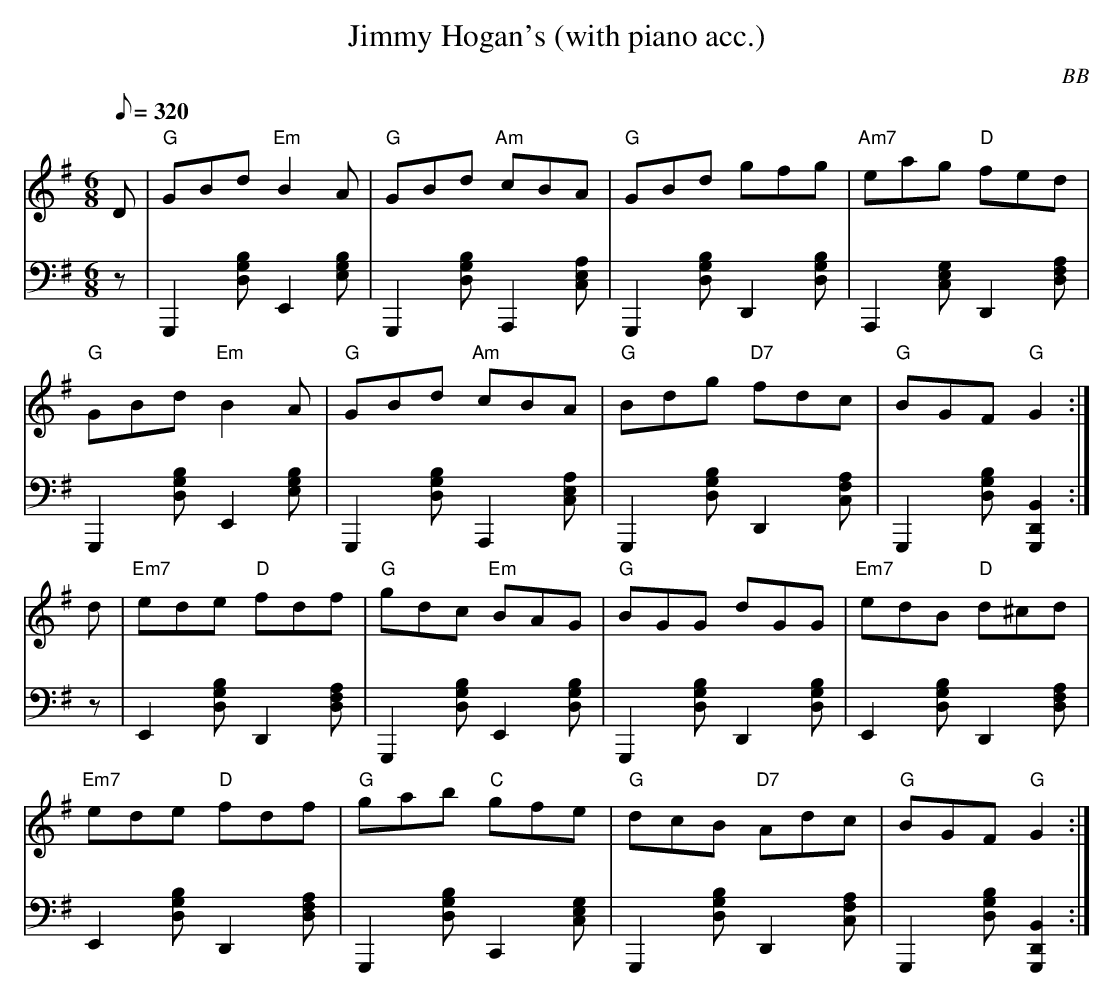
X:1
T: Jimmy Hogan's (with piano acc.)
C: BB
M: 6/8
Q: 1/8=320
L: 1/8
V: 1 program 1 73 %flute
V: 2 volume=70 clef=bass m=D program 1 00
K: G
[V:1] D|"G"GBd "Em"B2 A | "G"GBd "Am"cBA | "G"GBd gfg | "Am7"eag "D"fed |
[V:2] z|G,,2[GBD]E,2[EGB]|G,,2[GBD]A,,2[AEC]|G,,2[GBD]D,2[GBD]|A,,2[GCE] D,2[AFD]|
[V:1] "G"GBd "Em"B2 A | "G"GBd "Am"cBA | "G"Bdg "D7"fdc | "G"BGF "G"G2 :|
[V:2] G,,2[GBD]E,2[EGB]|G,,2[GBD]A,,2[AEC]|G,,2[GDB]D,2[CAF]|G,,2[GBD][G,,2D,2B,2]:|
[V:1] d|"Em7"ede "D"fdf | "G"gdc "Em"BAG | "G"BGG dGG | "Em7"edB "D"d^cd |
[V:2] z|E,2[DGB]D,2[AFD]|G,,2[GBD]E,2[DGB]|G,,2[GBD]D,2[GBD]|E,2[DGB]D,2[AFD]|
[V:1] "Em7"ede "D"fdf | "G"gab "C"gfe | "G"dcB "D7"Adc | "G"BGF "G"G2 :|
[V:2] E,2[DGB]D,2[AFD]|G,,2[GBD]C,2[CGE]|G,,2[GDB]D,2[CAF]|G,,2[GBD][G,,2D,2B,2]:|
